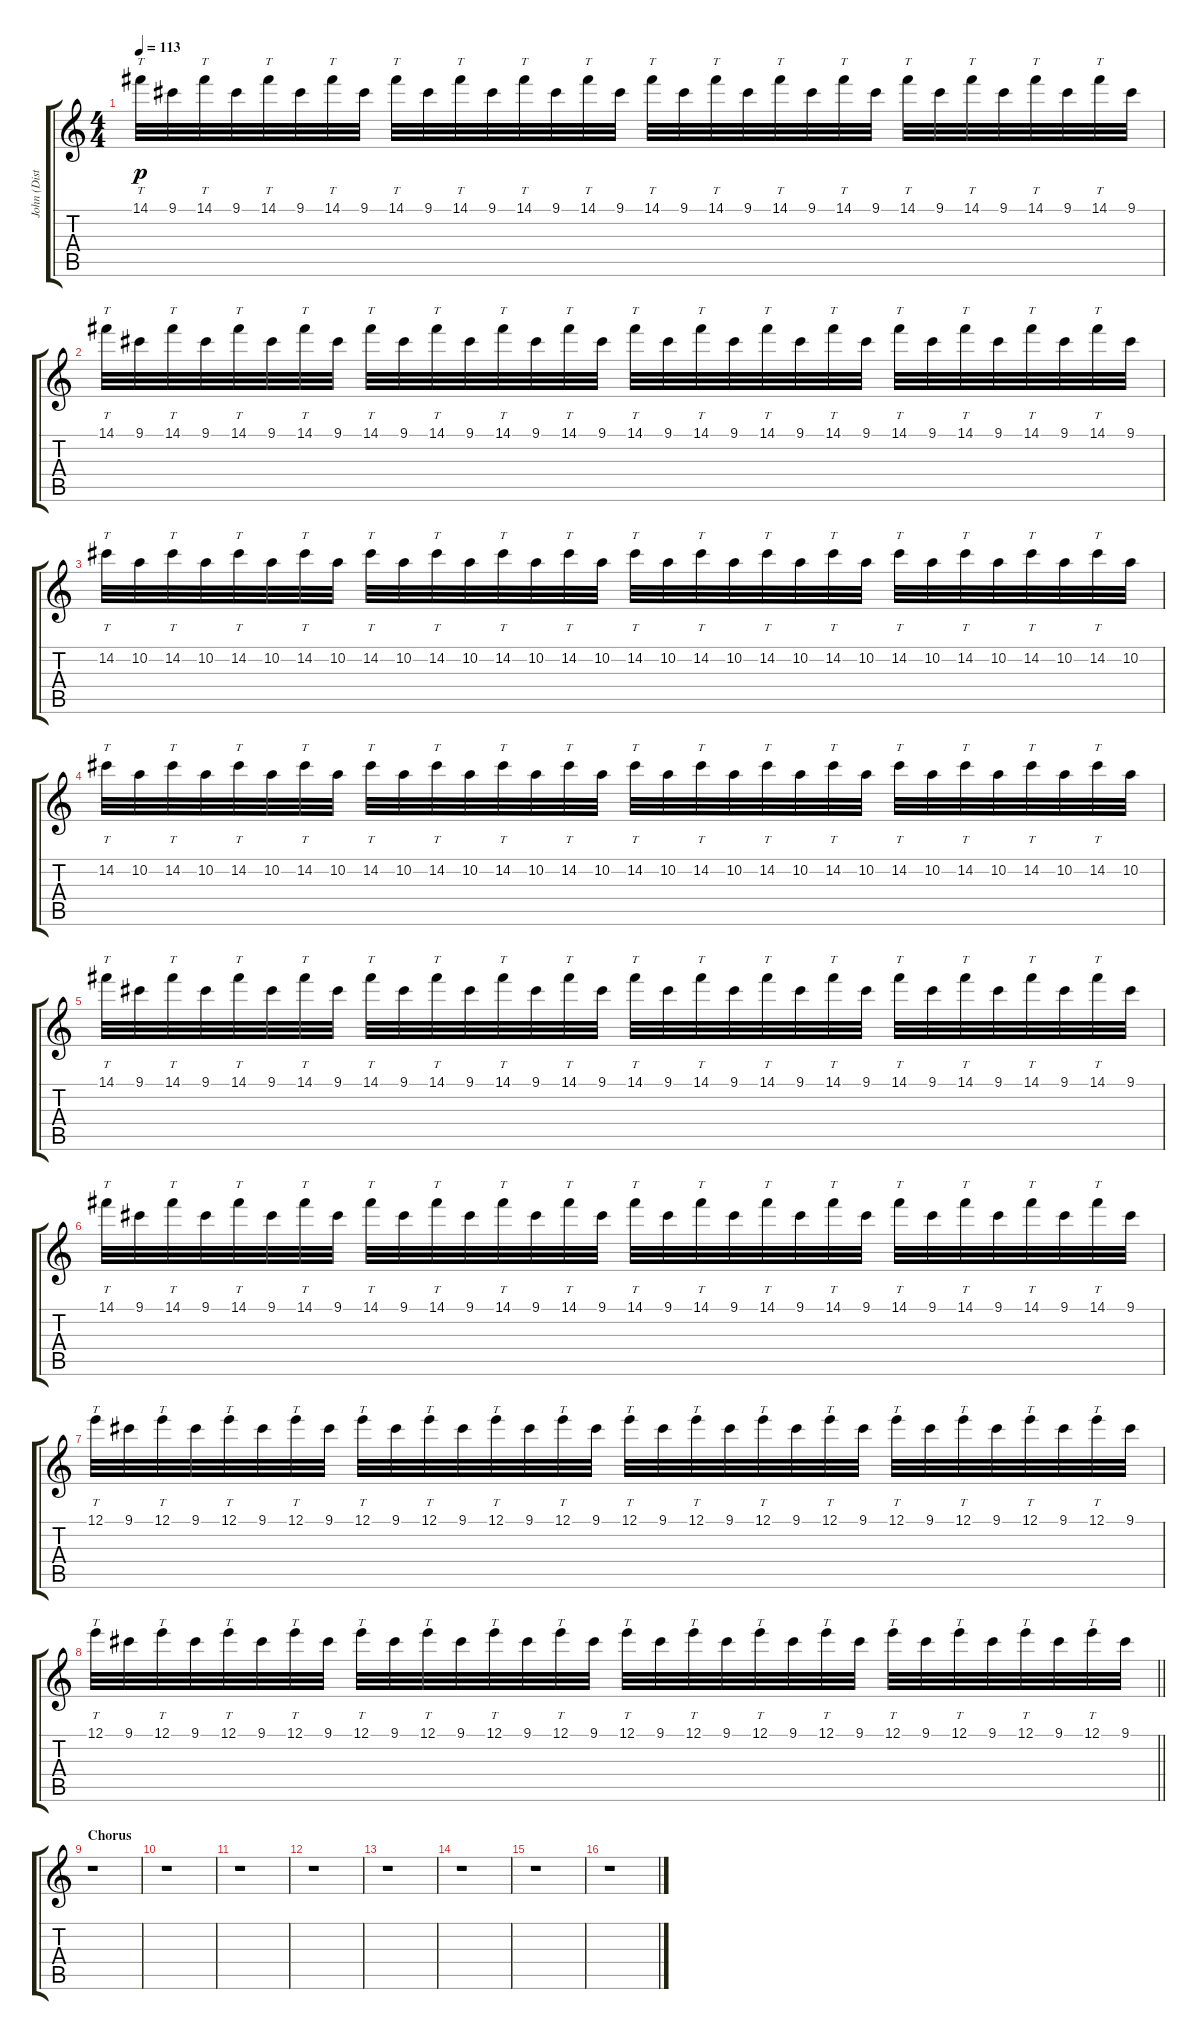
\track ("John (Distortion 2)" "John (Dist") {instrument distortionguitar}
\staff {score tabs}
\tuning (E4 B3 G3 D3 A2 E2) {hide}
\ts (4 4)
\tempo 113
\clef g2
\ks c
14.1.32{tt dy p} 9.1.32 14.1.32{tt} 9.1.32 14.1.32{tt} 9.1.32 14.1.32{tt} 9.1.32 14.1.32{tt} 9.1.32 14.1.32{tt} 9.1.32 14.1.32{tt} 9.1.32 14.1.32{tt} 9.1.32 14.1.32{tt} 9.1.32 14.1.32{tt} 9.1.32 14.1.32{tt} 9.1.32 14.1.32{tt} 9.1.32 14.1.32{tt} 9.1.32 14.1.32{tt} 9.1.32 14.1.32{tt} 9.1.32 14.1.32{tt} 9.1.32 |
14.1.32{tt} 9.1.32 14.1.32{tt} 9.1.32 14.1.32{tt} 9.1.32 14.1.32{tt} 9.1.32 14.1.32{tt} 9.1.32 14.1.32{tt} 9.1.32 14.1.32{tt} 9.1.32 14.1.32{tt} 9.1.32 14.1.32{tt} 9.1.32 14.1.32{tt} 9.1.32 14.1.32{tt} 9.1.32 14.1.32{tt} 9.1.32 14.1.32{tt} 9.1.32 14.1.32{tt} 9.1.32 14.1.32{tt} 9.1.32 14.1.32{tt} 9.1.32 |
14.2.32{tt} 10.2.32 14.2.32{tt} 10.2.32 14.2.32{tt} 10.2.32 14.2.32{tt} 10.2.32 14.2.32{tt} 10.2.32 14.2.32{tt} 10.2.32 14.2.32{tt} 10.2.32 14.2.32{tt} 10.2.32 14.2.32{tt} 10.2.32 14.2.32{tt} 10.2.32 14.2.32{tt} 10.2.32 14.2.32{tt} 10.2.32 14.2.32{tt} 10.2.32 14.2.32{tt} 10.2.32 14.2.32{tt} 10.2.32 14.2.32{tt} 10.2.32 |
14.2.32{tt} 10.2.32 14.2.32{tt} 10.2.32 14.2.32{tt} 10.2.32 14.2.32{tt} 10.2.32 14.2.32{tt} 10.2.32 14.2.32{tt} 10.2.32 14.2.32{tt} 10.2.32 14.2.32{tt} 10.2.32 14.2.32{tt} 10.2.32 14.2.32{tt} 10.2.32 14.2.32{tt} 10.2.32 14.2.32{tt} 10.2.32 14.2.32{tt} 10.2.32 14.2.32{tt} 10.2.32 14.2.32{tt} 10.2.32 14.2.32{tt} 10.2.32 |
14.1.32{tt} 9.1.32 14.1.32{tt} 9.1.32 14.1.32{tt} 9.1.32 14.1.32{tt} 9.1.32 14.1.32{tt} 9.1.32 14.1.32{tt} 9.1.32 14.1.32{tt} 9.1.32 14.1.32{tt} 9.1.32 14.1.32{tt} 9.1.32 14.1.32{tt} 9.1.32 14.1.32{tt} 9.1.32 14.1.32{tt} 9.1.32 14.1.32{tt} 9.1.32 14.1.32{tt} 9.1.32 14.1.32{tt} 9.1.32 14.1.32{tt} 9.1.32 |
14.1.32{tt} 9.1.32 14.1.32{tt} 9.1.32 14.1.32{tt} 9.1.32 14.1.32{tt} 9.1.32 14.1.32{tt} 9.1.32 14.1.32{tt} 9.1.32 14.1.32{tt} 9.1.32 14.1.32{tt} 9.1.32 14.1.32{tt} 9.1.32 14.1.32{tt} 9.1.32 14.1.32{tt} 9.1.32 14.1.32{tt} 9.1.32 14.1.32{tt} 9.1.32 14.1.32{tt} 9.1.32 14.1.32{tt} 9.1.32 14.1.32{tt} 9.1.32 |
12.1.32{tt} 9.1.32 12.1.32{tt} 9.1.32 12.1.32{tt} 9.1.32 12.1.32{tt} 9.1.32 12.1.32{tt} 9.1.32 12.1.32{tt} 9.1.32 12.1.32{tt} 9.1.32 12.1.32{tt} 9.1.32 12.1.32{tt} 9.1.32 12.1.32{tt} 9.1.32 12.1.32{tt} 9.1.32 12.1.32{tt} 9.1.32 12.1.32{tt} 9.1.32 12.1.32{tt} 9.1.32 12.1.32{tt} 9.1.32 12.1.32{tt} 9.1.32 |
\barLineRight lightlight
12.1.32{tt} 9.1.32 12.1.32{tt} 9.1.32 12.1.32{tt} 9.1.32 12.1.32{tt} 9.1.32 12.1.32{tt} 9.1.32 12.1.32{tt} 9.1.32 12.1.32{tt} 9.1.32 12.1.32{tt} 9.1.32 12.1.32{tt} 9.1.32 12.1.32{tt} 9.1.32 12.1.32{tt} 9.1.32 12.1.32{tt} 9.1.32 12.1.32{tt} 9.1.32 12.1.32{tt} 9.1.32 12.1.32{tt} 9.1.32 12.1.32{tt} 9.1.32 |
\section ("" "Chorus")
r.1 |
r.1 |
r.1 |
r.1 |
r.1 |
r.1 |
r.1 |
r.1
